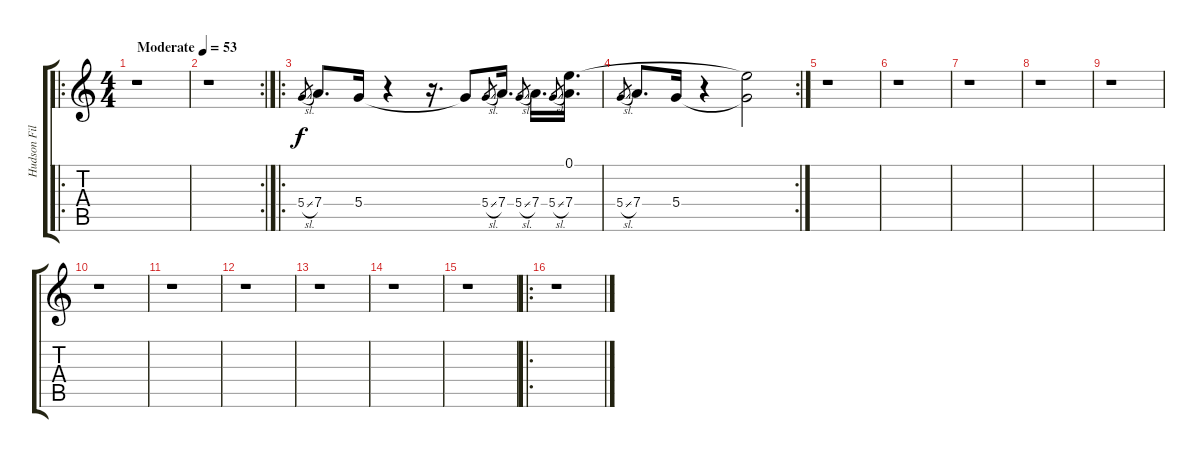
\track ("Hudson Fills" "Hudson Fil") {instrument distortionguitar}
\staff {score tabs}
\tuning (E4 B3 G3 D3 A2 E2) {hide}
\ro
\ts (4 4)
\tempo (53 "Moderate")
\clef g2
\ks c
r.1{dy f instrument distortionguitar} |
\rc 2
r.1 |
\ro
5.4{sl}.8{gr} 7.4.8{d} 5.4.16 r.4 r.16{d} 5.4{t}.8 5.4{sl}.8{gr} 7.4.16{d} 5.4{sl}.8{gr} 7.4.16{d} 5.4{sl}.8{gr} (0.1 7.4).16{d} |
\rc 2
5.4{sl}.8{gr} 7.4.8{d} 5.4.16 r.4 (0.1{t} 5.4{t}).2 |
r.1 |
r.1 |
r.1 |
r.1 |
r.1 |
r.1 |
r.1 |
r.1 |
r.1 |
r.1 |
r.1 |
\ro
r.1
